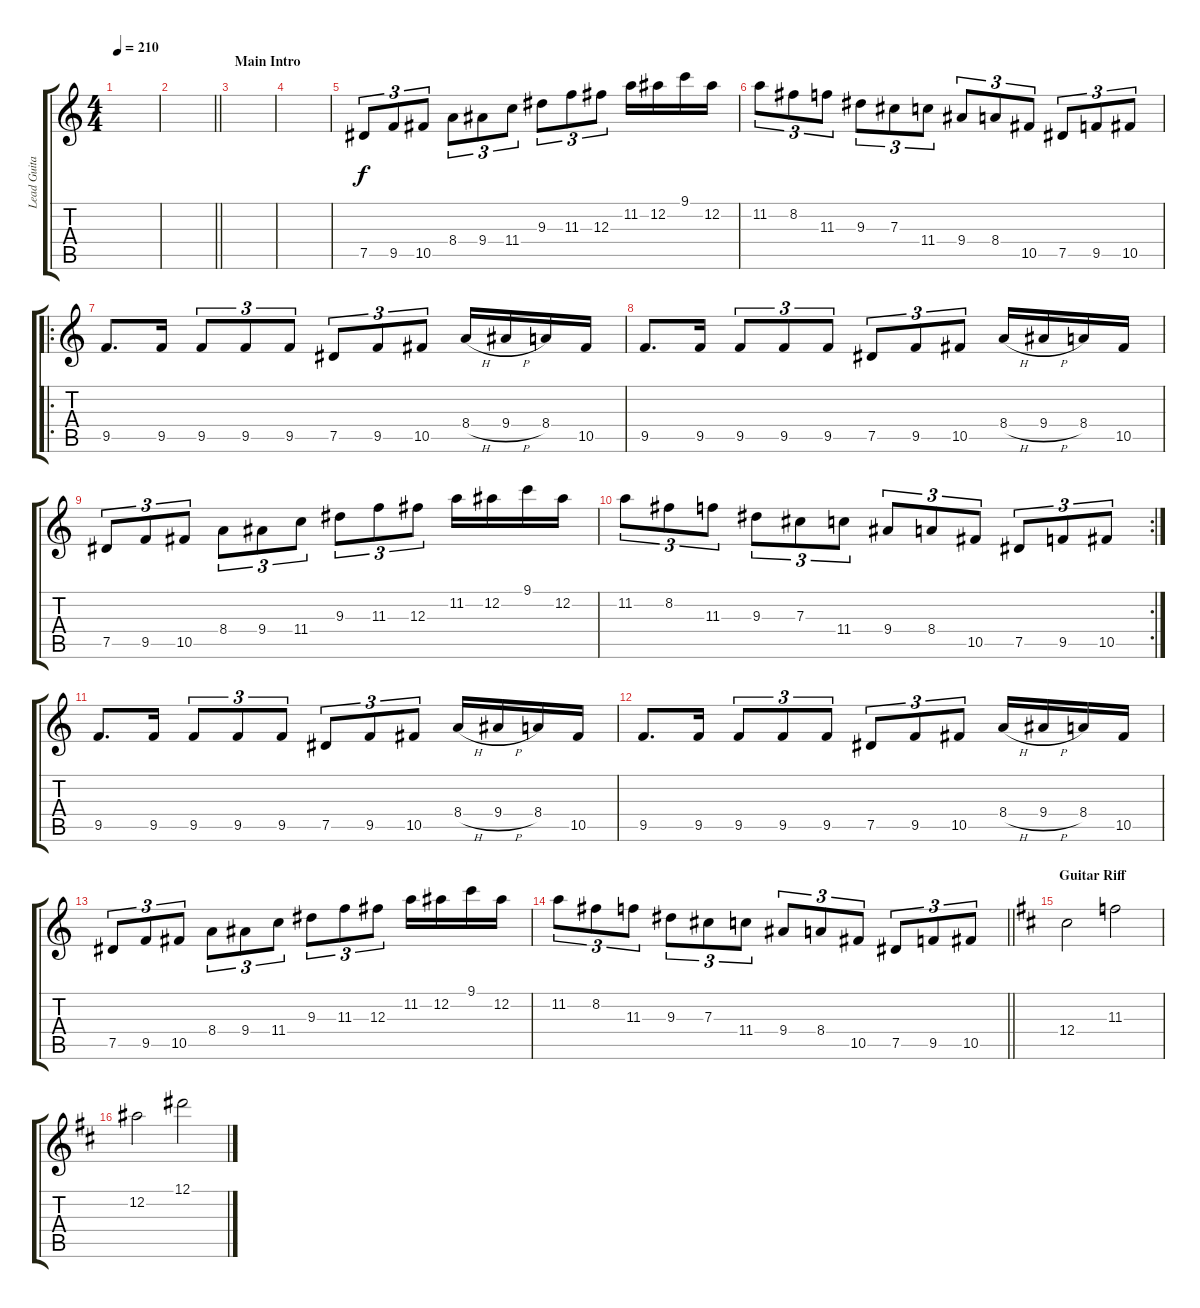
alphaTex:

\track ("Lead Guitar I (Malmsteen)" "Lead Guita") {instrument distortionguitar}
\staff {score tabs}
\tuning (Eb4 Bb3 Gb3 Db3 Ab2 Eb2) {hide}
\ts (4 4)
\tempo 210
\clef g2
\ks c
|
\barLineRight lightlight
|
\section ("" "Main Intro")
|
|
7.5.8{tu (3 2)} 9.5.8{tu (3 2)} 10.5.8{tu (3 2)} 8.4.8{tu (3 2)} 9.4.8{tu (3 2)} 11.4.8{tu (3 2)} 9.3.8{tu (3 2)} 11.3.8{tu (3 2)} 12.3.8{tu (3 2)} 11.2.16 12.2.16 9.1.16 12.2.16 |
11.2.8{tu (3 2)} 8.2.8{tu (3 2)} 11.3.8{tu (3 2)} 9.3.8{tu (3 2)} 7.3.8{tu (3 2)} 11.4.8{tu (3 2)} 9.4.8{tu (3 2)} 8.4.8{tu (3 2)} 10.5.8{tu (3 2)} 7.5.8{tu (3 2)} 9.5.8{tu (3 2)} 10.5.8{tu (3 2)} |
\ro
9.5.8{d} 9.5.16 9.5.8{tu (3 2)} 9.5.8{tu (3 2)} 9.5.8{tu (3 2)} 7.5.8{tu (3 2)} 9.5.8{tu (3 2)} 10.5.8{tu (3 2)} 8.4{h}.16 9.4{h}.16 8.4.16 10.5.16 |
9.5.8{d} 9.5.16 9.5.8{tu (3 2)} 9.5.8{tu (3 2)} 9.5.8{tu (3 2)} 7.5.8{tu (3 2)} 9.5.8{tu (3 2)} 10.5.8{tu (3 2)} 8.4{h}.16 9.4{h}.16 8.4.16 10.5.16 |
7.5.8{tu (3 2)} 9.5.8{tu (3 2)} 10.5.8{tu (3 2)} 8.4.8{tu (3 2)} 9.4.8{tu (3 2)} 11.4.8{tu (3 2)} 9.3.8{tu (3 2)} 11.3.8{tu (3 2)} 12.3.8{tu (3 2)} 11.2.16 12.2.16 9.1.16 12.2.16 |
\rc 2
11.2.8{tu (3 2)} 8.2.8{tu (3 2)} 11.3.8{tu (3 2)} 9.3.8{tu (3 2)} 7.3.8{tu (3 2)} 11.4.8{tu (3 2)} 9.4.8{tu (3 2)} 8.4.8{tu (3 2)} 10.5.8{tu (3 2)} 7.5.8{tu (3 2)} 9.5.8{tu (3 2)} 10.5.8{tu (3 2)} |
9.5.8{d} 9.5.16 9.5.8{tu (3 2)} 9.5.8{tu (3 2)} 9.5.8{tu (3 2)} 7.5.8{tu (3 2)} 9.5.8{tu (3 2)} 10.5.8{tu (3 2)} 8.4{h}.16 9.4{h}.16 8.4.16 10.5.16 |
9.5.8{d} 9.5.16 9.5.8{tu (3 2)} 9.5.8{tu (3 2)} 9.5.8{tu (3 2)} 7.5.8{tu (3 2)} 9.5.8{tu (3 2)} 10.5.8{tu (3 2)} 8.4{h}.16 9.4{h}.16 8.4.16 10.5.16 |
7.5.8{tu (3 2)} 9.5.8{tu (3 2)} 10.5.8{tu (3 2)} 8.4.8{tu (3 2)} 9.4.8{tu (3 2)} 11.4.8{tu (3 2)} 9.3.8{tu (3 2)} 11.3.8{tu (3 2)} 12.3.8{tu (3 2)} 11.2.16 12.2.16 9.1.16 12.2.16 |
\barLineRight lightlight
11.2.8{tu (3 2)} 8.2.8{tu (3 2)} 11.3.8{tu (3 2)} 9.3.8{tu (3 2)} 7.3.8{tu (3 2)} 11.4.8{tu (3 2)} 9.4.8{tu (3 2)} 8.4.8{tu (3 2)} 10.5.8{tu (3 2)} 7.5.8{tu (3 2)} 9.5.8{tu (3 2)} 10.5.8{tu (3 2)} |
\section ("" "Guitar Riff")
\ks d
12.4.2 11.3.2 |
12.2.2 12.1.2
